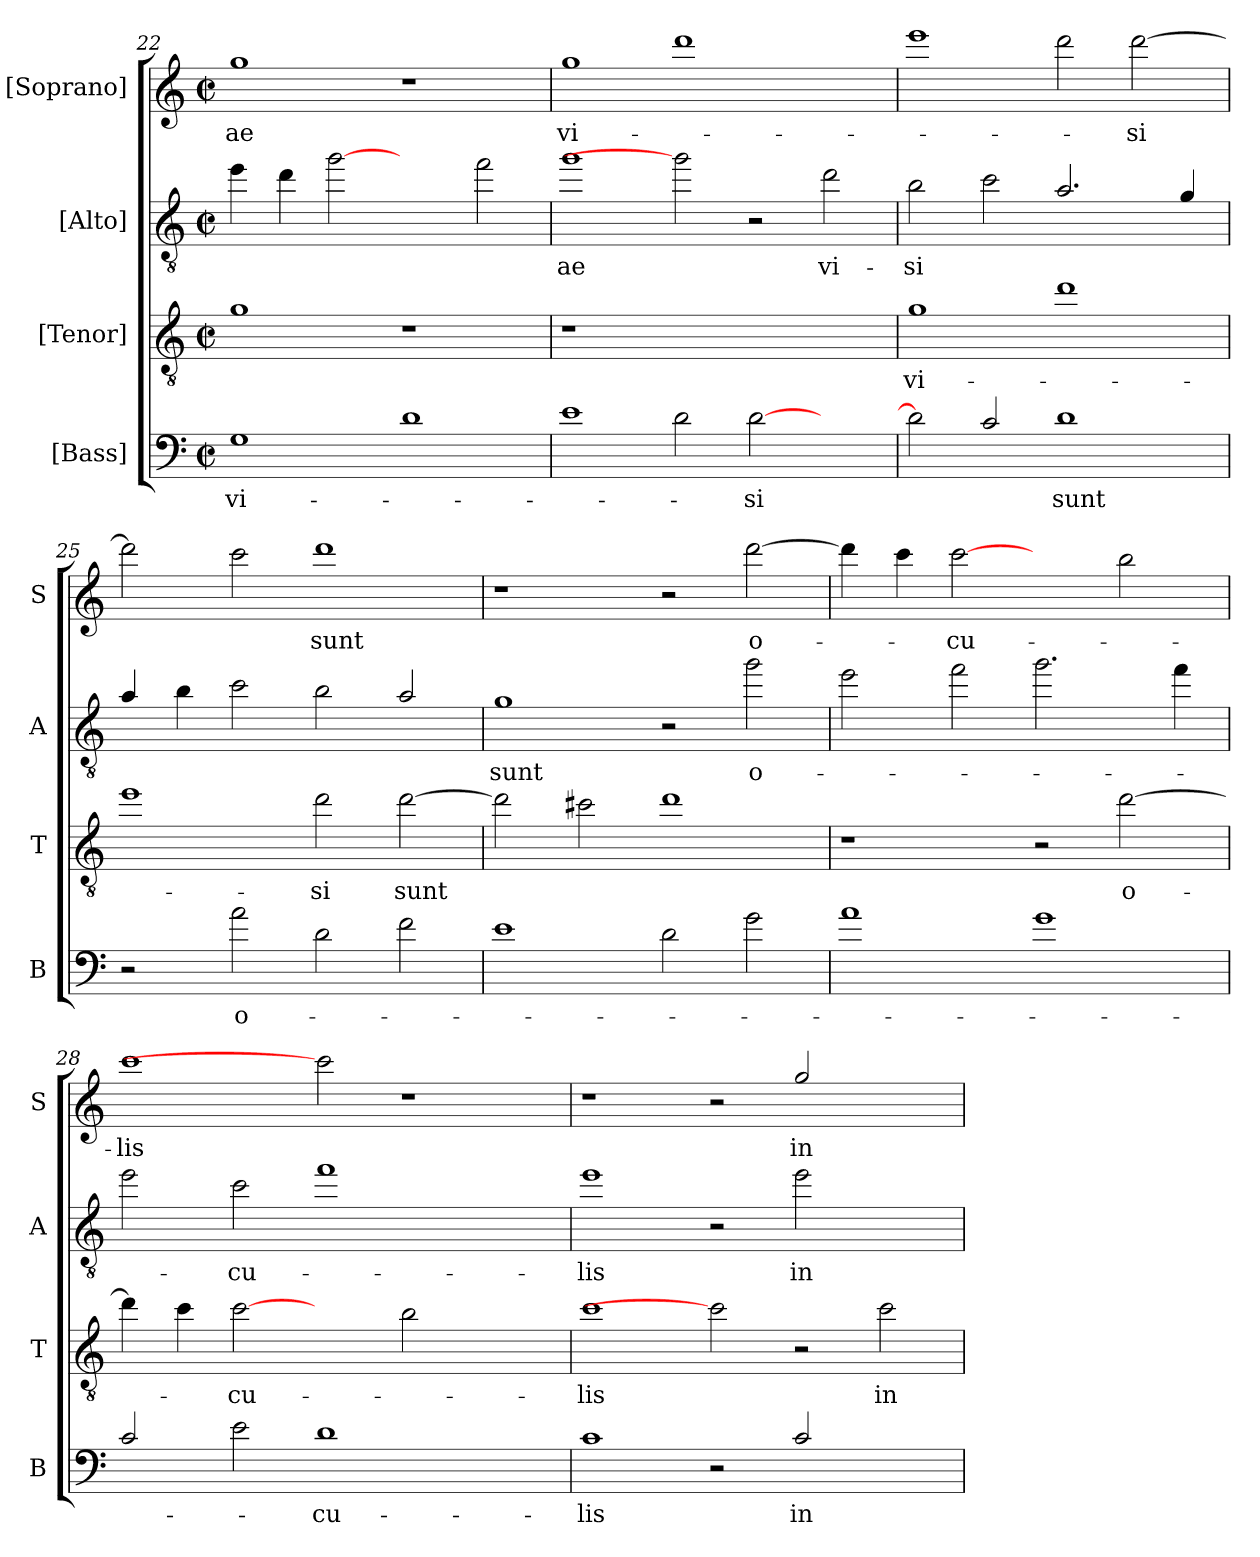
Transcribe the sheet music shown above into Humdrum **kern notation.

**kern	**text	**kern	**text	**kern	**text	**kern	**text
*part4	*part4	*part3	*part3	*part2	*part2	*part1	*part1
*staff4	*staff4	*staff3	*staff3	*staff2	*staff2	*staff1	*staff1
*I"[Bass]	*	*I"[Tenor]	*	*I"[Alto]	*	*I"[Soprano]	*
*I'B	*	*I'T	*	*I'A	*	*I'S	*
*clefF4	*	*clefGv2	*	*clefGv2	*	*clefG2	*
*ITrd7c12	*	*ITrd7c12	*	*ITrd7c12	*	*ITrd7c12	*
*k[]	*	*k[]	*	*k[]	*	*k[]	*
*C:	*	*C:	*	*C:	*	*C:	*
*M2/2	*	*M2/2	*	*M2/2	*	*M2/2	*
*met(c|)	*	*met(c|)	*	*met(c|)	*	*met(c|)	*
=22	=22	=22	=22	=22	=22	=22	=22
!	!LO:LY:b	!	!	!	!	!	!LO:LY:b
1GG	vi-	1G	.	4e\	.	1g	-ae
.	.	.	.	4d\	.	.	.
.	.	.	.	[2g	.	.	.
1D	.	1r	.	2ryy	.	1r	.
.	.	.	.	2f\	.	.	.
=23	=23	=23	=23	=23	=23	=23	=23
!	!	!	!	!	!LO:LY:b	!	!LO:LY:b
1E	.	1r	.	1g	-ae	1g	vi-
2D\	.	1.ryy	.	2g]	.	1dd	.
!	!LO:LY:b	!	!	!	!	!	!
[2D\	-si	.	.	2r	.	.	.
!	!	!	!	!	!LO:LY:b	!	!
2ryy	.	.	.	2d\	vi-	2ryy	.
=24	=24	=24	=24	=24	=24	=24	=24
!	!	!	!LO:LY:b	!	!LO:LY:b	!	!
2D\]	.	1G	vi-	2B\	-si	1ee	.
2C/	.	.	.	2c\	.	.	.
!	!LO:LY:b	!	!	!	!	!	!
1D	sunt	1d	.	2.A/	.	2dd\	.
!	!	!	!	!	!	!	!LO:LY:b
.	.	.	.	.	.	[2dd\	-si
.	.	.	.	4G/	.	.	.
!!LO:LB:g=z
=25	=25	=25	=25	=25	=25	=25	=25
2r	.	1e	.	4A/	.	2dd\]	.
.	.	.	.	4B\	.	.	.
!	!LO:LY:b	!	!	!	!	!	!
2A\	o-	.	.	2c\	.	2cc\	.
!	!	!	!LO:LY:b	!	!	!	!LO:LY:b
2D\	.	2d\	-si	2B\	.	1dd	sunt
!	!	!	!LO:LY:b	!	!	!	!
2F\	.	[2d\	sunt	2A/	.	.	.
=26	=26	=26	=26	=26	=26	=26	=26
!	!	!	!	!	!LO:LY:b	!	!
1E	.	2d\]	.	1G	sunt	1r	.
.	.	2c#X\	.	.	.	.	.
2D\	.	1d	.	2r	.	2r	.
!	!	!	!	!	!LO:LY:b	!	!LO:LY:b
2G\	.	.	.	2g\	o-	[2dd\	o-
=27	=27	=27	=27	=27	=27	=27	=27
1A	.	1r	.	2e\	.	4dd\]	.
.	.	.	.	.	.	4cc\	.
!	!	!	!	!	!	!	!LO:LY:b
.	.	.	.	2f\	.	[2cc	-cu-
1G	.	2r	.	2.g\	.	2ryy	.
!	!	!	!LO:LY:b	!	!	!	!
.	.	[2d\	o-	.	.	2b\	.
.	.	.	.	4f\	.	.	.
=28	=28	=28	=28	=28	=28	=28	=28
!	!	!	!	!	!	!	!LO:LY:b
2C/	.	4d\]	.	2e\	.	1cc	-lis
.	.	4c\	.	.	.	.	.
!	!	!	!LO:LY:b	!	!LO:LY:b	!	!
2E\	.	[2c	-cu-	2c\	-cu-	.	.
!	!LO:LY:b	!	!	!	!	!	!
1D	-cu-	2ryy	.	1f	.	2cc]	.
.	.	2B\	.	.	.	1r	.
2ryy	.	2ryy	.	2ryy	.	.	.
=29	=29	=29	=29	=29	=29	=29	=29
!	!LO:LY:b	!	!LO:LY:b	!	!LO:LY:b	!	!
1C	-lis	1c	-lis	1e	-lis	1r	.
2r	.	2c]	.	2r	.	2r	.
!	!LO:LY:b	!	!	!	!LO:LY:b	!	!LO:LY:b
2C/	in-	2r	.	2e\	in-	2g/	in-
!	!	!	!LO:LY:b	!	!	!	!
2ryy	.	2c\	in-	2ryy	.	2ryy	.
=	=	=	=	=	=	=	=
*-	*-	*-	*-	*-	*-	*-	*-
